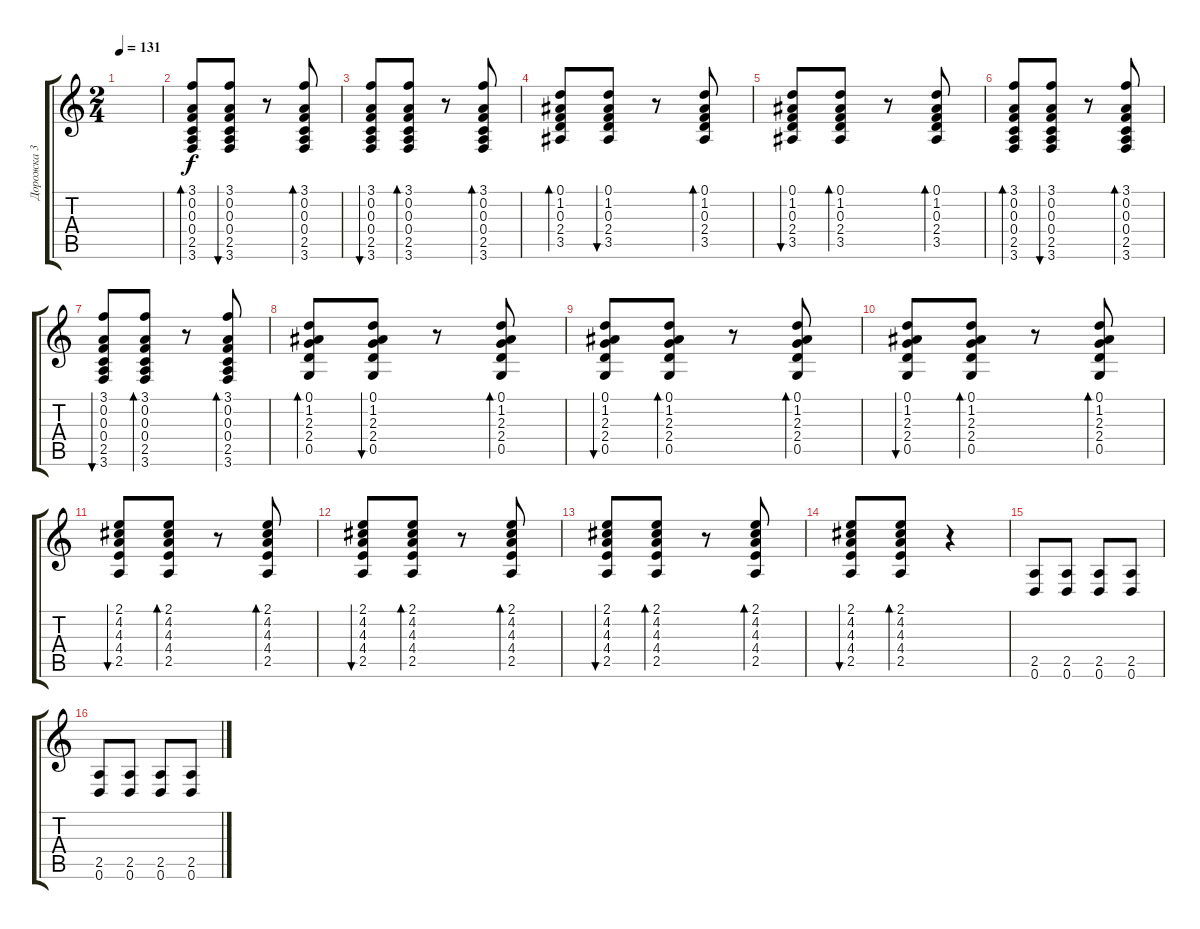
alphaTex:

\track ("Дорожка 3" "Дорожка 3") {instrument distortionguitar}
\staff {score tabs}
\tuning (D4 A3 F3 C3 G2 D2) {hide}
\ts (2 4)
\tempo 131
\clef g2
\ks c
|
(3.1 0.2 0.3 0.4 2.5 3.6).8{bd 60 volume 9 instrument acousticguitarsteel} (3.1 0.2 0.3 0.4 2.5 3.6).8{bu 60} r.8 (3.1 0.2 0.3 0.4 2.5 3.6).8{bd 60} |
(3.1 0.2 0.3 0.4 2.5 3.6).8{bu 60} (3.1 0.2 0.3 0.4 2.5 3.6).8{bd 60} r.8 (3.1 0.2 0.3 0.4 2.5 3.6).8{bd 60} |
(0.1 1.2 0.3 2.4 3.5).8{bd 60} (0.1 1.2 0.3 2.4 3.5).8{bu 60} r.8 (0.1 1.2 0.3 2.4 3.5).8{bd 60} |
(0.1 1.2 0.3 2.4 3.5).8{bu 60} (0.1 1.2 0.3 2.4 3.5).8{bd 60} r.8 (0.1 1.2 0.3 2.4 3.5).8{bd 60} |
(3.1 0.2 0.3 0.4 2.5 3.6).8{bd 60} (3.1 0.2 0.3 0.4 2.5 3.6).8{bu 60} r.8 (3.1 0.2 0.3 0.4 2.5 3.6).8{bd 60} |
(3.1 0.2 0.3 0.4 2.5 3.6).8{bu 60} (3.1 0.2 0.3 0.4 2.5 3.6).8{bd 60} r.8 (3.1 0.2 0.3 0.4 2.5 3.6).8{bd 60} |
(0.1 1.2 2.3 2.4 0.5).8{bd 60} (0.1 1.2 2.3 2.4 0.5).8{bu 60} r.8 (0.1 1.2 2.3 2.4 0.5).8{bd 60} |
(0.1 1.2 2.3 2.4 0.5).8{bu 60} (0.1 1.2 2.3 2.4 0.5).8{bd 60} r.8 (0.1 1.2 2.3 2.4 0.5).8{bd 60} |
(0.1 1.2 2.3 2.4 0.5).8{bu 60} (0.1 1.2 2.3 2.4 0.5).8{bd 60} r.8 (0.1 1.2 2.3 2.4 0.5).8{bd 60} |
(2.1 4.2 4.3 4.4 2.5).8{bu 60} (2.1 4.2 4.3 4.4 2.5).8{bd 60} r.8 (2.1 4.2 4.3 4.4 2.5).8{bd 60} |
(2.1 4.2 4.3 4.4 2.5).8{bu 60} (2.1 4.2 4.3 4.4 2.5).8{bd 60} r.8 (2.1 4.2 4.3 4.4 2.5).8{bd 60} |
(2.1 4.2 4.3 4.4 2.5).8{bu 60} (2.1 4.2 4.3 4.4 2.5).8{bd 60} r.8 (2.1 4.2 4.3 4.4 2.5).8{bd 60} |
(2.1 4.2 4.3 4.4 2.5).8{bu 60} (2.1 4.2 4.3 4.4 2.5).8{bd 60} r.4 |
(2.5 0.6).8{volume 13 instrument distortionguitar} (2.5 0.6).8 (2.5 0.6).8 (2.5 0.6).8 |
(2.5 0.6).8 (2.5 0.6).8 (2.5 0.6).8 (2.5 0.6).8
